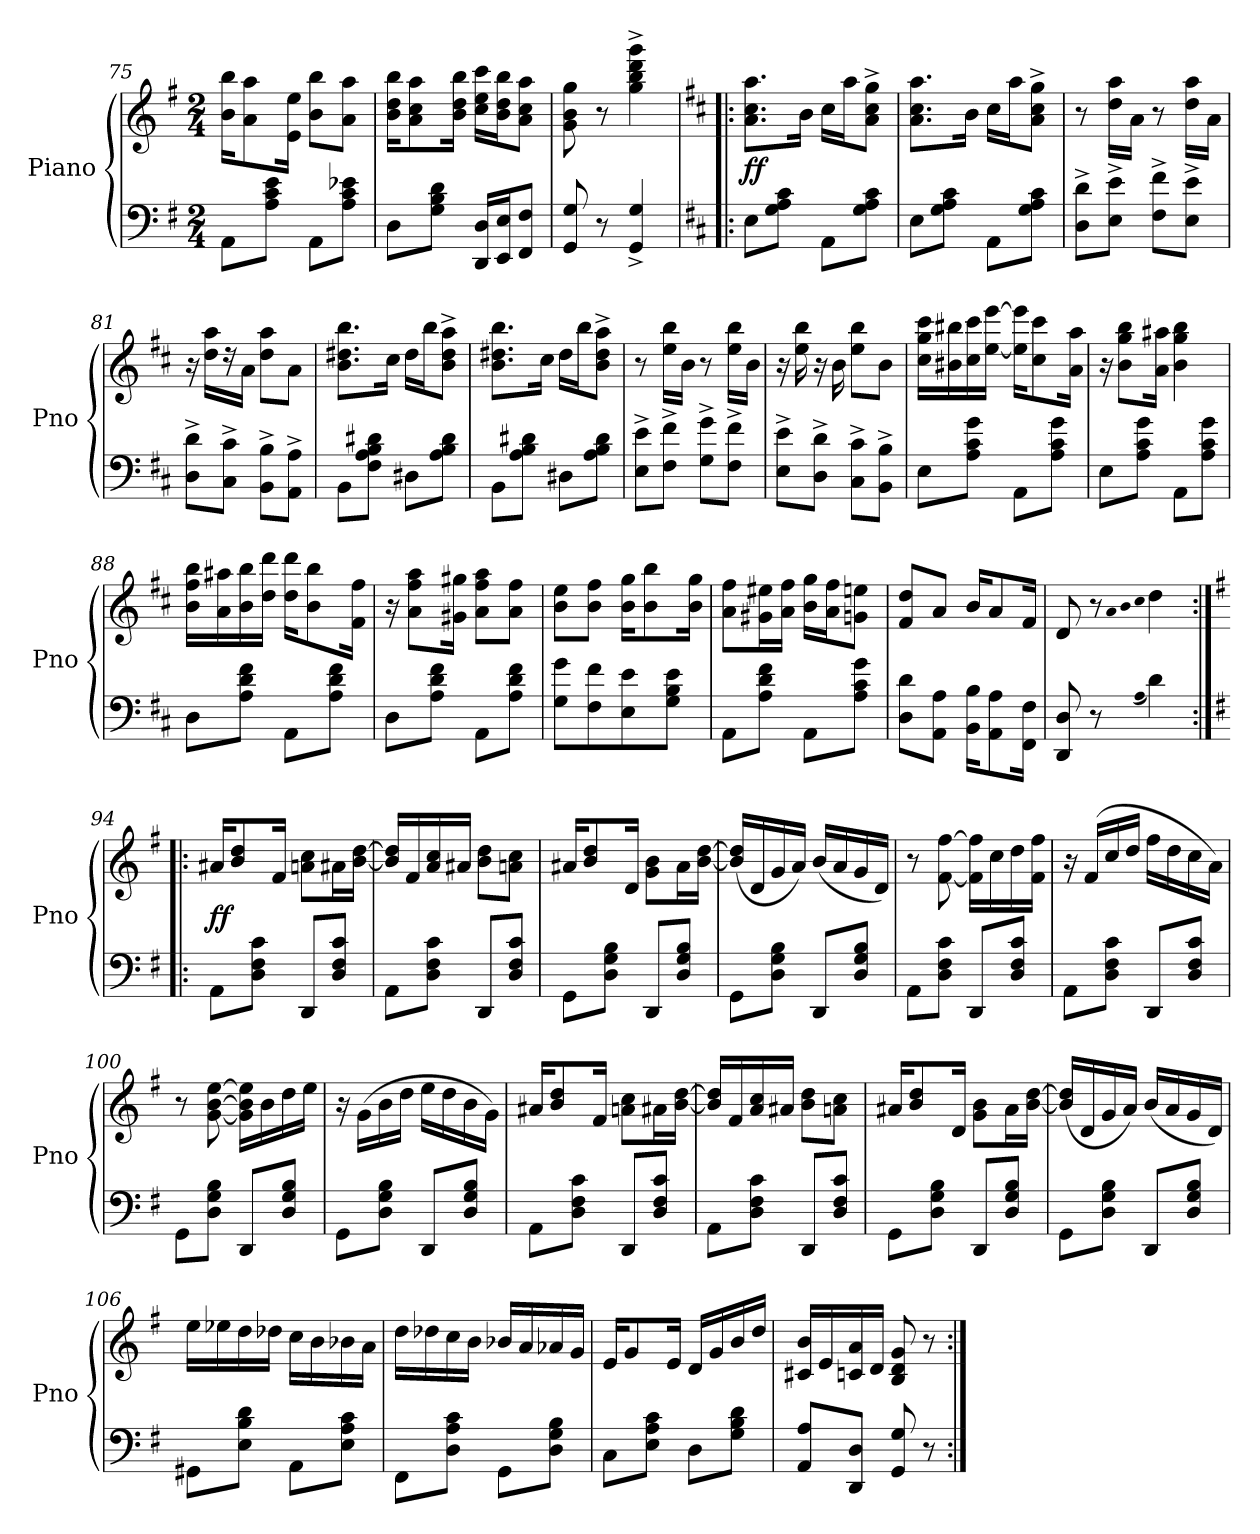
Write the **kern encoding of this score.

**kern	**kern	**dynam
*part1	*part1	*part1
*staff2	*staff1	*staff1/2
*I"Piano	*	*
*I'Pno	*	*
*clefF4	*clefG2	*
*k[f#]	*k[f#]	*
*M2/4	*M2/4	*
=75	=75	=75
8AAL	16b 16bbKL	.
.	8a 8aa	.
8A 8c 8eJ	.	.
.	16e 16eeJk	.
8AAL	8b 8bbL	.
8A 8c 8e-XJ	8a 8aaJ	.
=76	=76	=76
8DL	16b 16dd 16bbKL	.
.	8a 8cc 8aa	.
8G 8B 8dJ	.	.
.	16b 16dd 16bbJk	.
16DD 16DLL	16cc 16ee 16cccLL	.
16EE 16EJ	16b 16dd 16bbJ	.
8FF# 8F#J	8a 8cc 8aaJ	.
=77	=77	=77
8GG 8G	8g 8b 8gg	.
8r	8r	.
4GG^ 4G^	4gg^ 4bb^ 4ddd^ 4ggg^	.
=78!|:	=78!|:	=78!|:
*k[f#c#]	*k[f#c#]	*
8EL	8.a 8.cc# 8.aaL	ff
8G 8A 8c#J	.	.
.	16bJk	.
8AAL	16cc#LL	.
.	16aaJ	.
8G 8A 8c#J	8a^ 8cc#^ 8gg^J	.
=79	=79	=79
8EL	8.a 8.cc# 8.aaL	.
8G 8A 8c#J	.	.
.	16bJk	.
8AAL	16cc#LL	.
.	16aaJ	.
8G 8A 8c#J	8a^ 8cc#^ 8gg^J	.
=80	=80	=80
8D^ 8d^L	8r	.
8E^ 8e^J	16dd 16aaLL	.
.	16aJJ	.
8F#^ 8f#^L	8r	.
8E^ 8e^J	16dd 16aaLL	.
.	16aJJ	.
=81	=81	=81
8D^ 8d^L	16r	.
.	16dd 16aaLL	.
8C#^ 8c#^J	16r	.
.	16aJJ	.
8BB^ 8B^L	8dd 8aaL	.
8AA^ 8A^J	8aJ	.
=82	=82	=82
8BBL	8.b 8.dd#X 8.bbL	.
8F# 8A 8B 8d#XJ	.	.
.	16cc#Jk	.
8D#XL	16dd#LL	.
.	16bbJ	.
8A 8B 8d#J	8b^ 8dd#^ 8aa^J	.
=83	=83	=83
8BBL	8.b 8.dd#X 8.bbL	.
8A 8B 8d#XJ	.	.
.	16cc#Jk	.
8D#XL	16dd#LL	.
.	16bbJ	.
8A 8B 8d#J	8b^ 8dd#^ 8aa^J	.
=84	=84	=84
8E^ 8e^L	8r	.
8F#^ 8f#^J	16ee 16bbLL	.
.	16bJJ	.
8G^ 8g^L	8r	.
8F#^ 8f#^J	16ee 16bbLL	.
.	16bJJ	.
=85	=85	=85
8E^ 8e^L	16r	.
.	16ee 16bb	.
8D^ 8d^J	16r	.
.	16b	.
8C#^ 8c#^L	8ee 8bbL	.
8BB^ 8B^J	8bJ	.
=86	=86	=86
8EL	16cc# 16gg 16ccc#LL	.
.	16b#X 16bb#X	.
8A 8c# 8gJ	16cc# 16ccc#	.
.	[16ee [16eeeJJ	.
8AAL	16ee] 16eee]KL	.
.	8cc# 8ccc#	.
8A 8c# 8gJ	.	.
.	16a 16aaJk	.
=87	=87	=87
8EL	16r	.
.	8b 8gg 8bbL	.
8A 8c# 8gJ	.	.
.	16a 16aa#XJk	.
8AAL	4b 4gg 4bb	.
8A 8c# 8gJ	.	.
=88	=88	=88
8DL	16b 16ff# 16bbLL	.
.	16a 16aa#X	.
8A 8d 8f#J	16b 16bb	.
.	16dd 16dddJJ	.
8AAL	16dd 16dddKL	.
.	8b 8bb	.
8A 8d 8f#J	.	.
.	16f# 16ff#Jk	.
=89	=89	=89
8DL	16r	.
.	8a 8ff# 8aaL	.
8A 8d 8f#J	.	.
.	16g#X 16gg#XJk	.
8AAL	8a 8ff# 8aaL	.
8A 8d 8f#J	8a 8ff#J	.
=90	=90	=90
8G 8gL	8b 8eeL	.
8F# 8f#	8b 8ff#J	.
8E 8e	16b 16ggKL	.
.	8b 8bb	.
8G 8B 8eJ	.	.
.	16b 16ggJk	.
=91	=91	=91
8AAL	8a 8ff#L	.
8A 8d 8f#J	16g#X 16ee#XL	.
.	16a 16ff#JJ	.
8AAL	16b 16ggLL	.
.	16a 16ff#J	.
8A 8c# 8gJ	8gn 8eenJ	.
=92	=92	=92
8D 8dL	8f# 8ddL	.
8AA 8AJ	8aJ	.
16BB 16BKL	16bKL	.
8AA 8A	8a	.
16FF# 16F#Jk	16f#Jk	.
=93	=93	=93
8DD 8D	8d	.
8r	8r	.
.	qa	.
.	qb	.
(qA	qcc#	.
4d)	4dd	.
=94:|!|:	=94:|!|:	=94:|!|:
*k[f#]	*k[f#]	*
8AAL	16a#XKL	ff
.	8b 8dd	.
8D 8F# 8cJ	.	.
.	16f#Jk	.
8DDL	8an 8ccL	.
8D 8F# 8cJ	16a#XL	.
.	[16b [16ddJJ	.
=95	=95	=95
8AAL	16b] 16dd]LL	.
.	16f#	.
8D 8F# 8cJ	16a 16cc	.
.	16a#XJJ	.
8DDL	8b 8ddL	.
8D 8F# 8cJ	8an 8ccJ	.
=96	=96	=96
8GGL	16a#XKL	.
.	8b 8dd	.
8D 8G 8BJ	.	.
.	16dJk	.
8DDL	8g 8bL	.
8D 8G 8BJ	16a#L	.
.	[16b [16ddJJ	.
=97	=97	=97
8GGL	(16b] 16dd]LL	.
.	16d	.
8D 8G 8BJ	16g	.
.	16aJJ)	.
8DDL	(16bLL	.
.	16a	.
8D 8G 8BJ	16g	.
.	16dJJ)	.
=98	=98	=98
8AAL	8r	.
8D 8F# 8cJ	[8f# [8ff#	.
8DDL	16f#] 16ff#]LL	.
.	16cc	.
8D 8F# 8cJ	16dd	.
.	16f# 16ff#JJ	.
=99	=99	=99
8AAL	16r	.
.	(16f#LL	.
8D 8F# 8cJ	16cc	.
.	16ddJJ	.
8DDL	16ff#LL	.
.	16dd	.
8D 8F# 8cJ	16cc	.
.	16aJJ)	.
=100	=100	=100
8GGL	8r	.
8D 8G 8BJ	[8g [8b [8ee	.
8DDL	16g] 16b] 16ee]LL	.
.	16b	.
8D 8G 8BJ	16dd	.
.	16eeJJ	.
=101	=101	=101
8GGL	16r	.
.	(16gLL	.
8D 8G 8BJ	16b	.
.	16ddJJ	.
8DDL	16eeLL	.
.	16dd	.
8D 8G 8BJ	16b	.
.	16gJJ)	.
=102	=102	=102
8AAL	16a#XKL	.
.	8b 8dd	.
8D 8F# 8cJ	.	.
.	16f#Jk	.
8DDL	8an 8ccL	.
8D 8F# 8cJ	16a#XL	.
.	[16b [16ddJJ	.
=103	=103	=103
8AAL	16b] 16dd]LL	.
.	16f#	.
8D 8F# 8cJ	16a 16cc	.
.	16a#XJJ	.
8DDL	8b 8ddL	.
8D 8F# 8cJ	8an 8ccJ	.
=104	=104	=104
8GGL	16a#XKL	.
.	8b 8dd	.
8D 8G 8BJ	.	.
.	16dJk	.
8DDL	8g 8bL	.
8D 8G 8BJ	16a#L	.
.	[16b [16ddJJ	.
=105	=105	=105
8GGL	(16b] 16dd]LL	.
.	16d	.
8D 8G 8BJ	16g	.
.	16aJJ)	.
8DDL	(16bLL	.
.	16a	.
8D 8G 8BJ	16g	.
.	16dJJ)	.
=106	=106	=106
8GG#XL	16eeLL	.
.	16ee-X	.
8E 8B 8dJ	16dd	.
.	16dd-XJJ	.
8AAL	16ccLL	.
.	16b	.
8E 8A 8cJ	16b-X	.
.	16aJJ	.
=107	=107	=107
8FF#L	16ddLL	.
.	16dd-X	.
8D 8A 8cJ	16cc	.
.	16bJJ	.
8GGL	16b-XLL	.
.	16a	.
8D 8G 8BJ	16a-X	.
.	16gJJ	.
=108	=108	=108
8CL	16eKL	.
.	8g	.
8E 8A 8cJ	.	.
.	16eJk	.
8DL	16dLL	.
.	16g	.
8G 8B 8dJ	16b	.
.	16ddJJ	.
=109	=109	=109
8AA 8AL	16c#X 16bLL	.
.	16e	.
8DD 8DJ	16cn 16a	.
.	16dJJ	.
8GG 8G	8B 8d 8g	.
8r	8r	.
=:|!	=:|!	=:|!
*-	*-	*-
